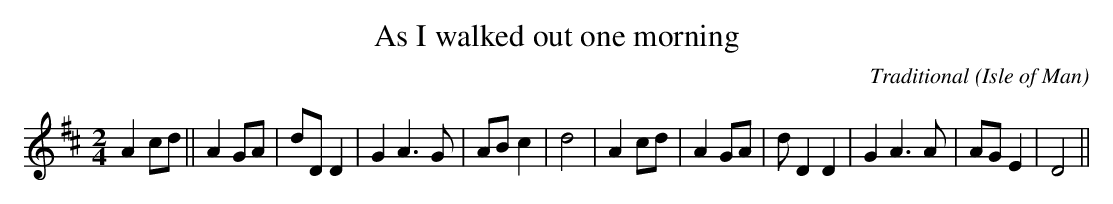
X:1
T:As I walked out one morning
C:Traditional
O:Isle of Man
M:2/4
L:1/4
K:D
A c/d/||A G/A/|d/D/ D|G A>G|A/B/ c|d2 |A c/d/|A G/A/|d/D D|G A>A|A/G/ E|D2||
